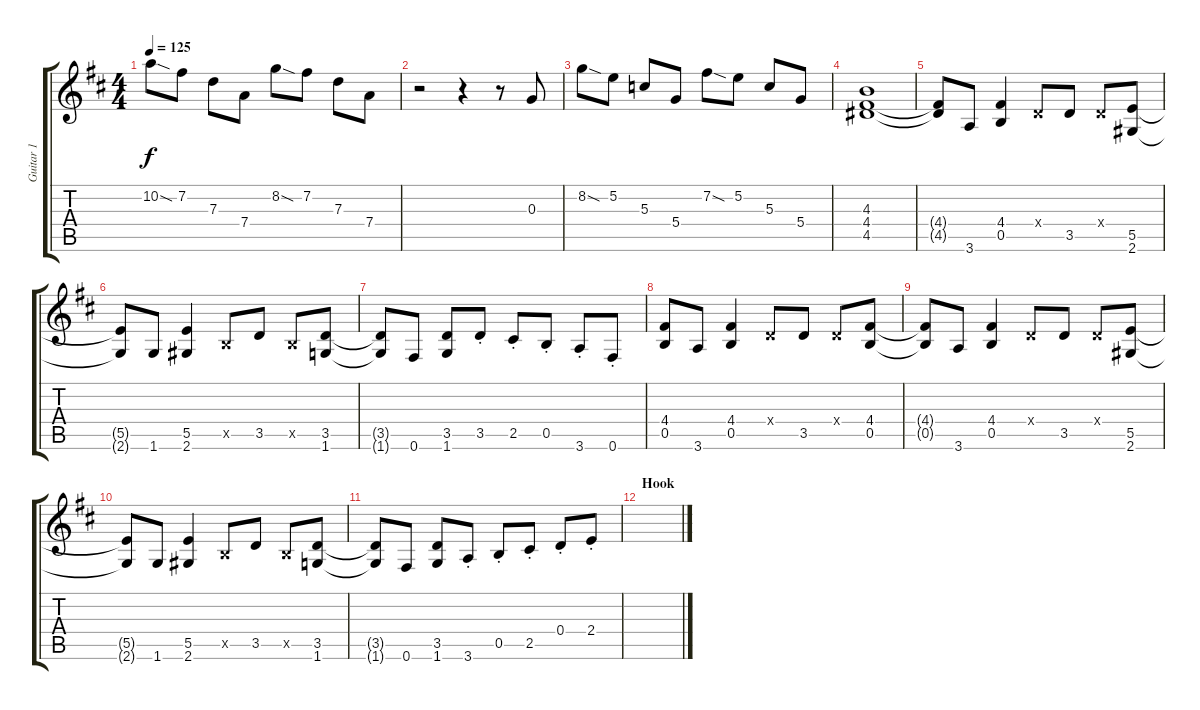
\track ("Guitar 1" "Guitar 1") {instrument electricguitarclean}
\staff {score tabs}
\tuning (E4 B3 G3 D3 B2 Gb2) {hide}
\ts (4 4)
\tempo 125
\clef g2
\ks bminor
10.2{sod}.8{dy f} 7.2.8 7.3.8 7.4.8 8.2{sod}.8 7.2.8 7.3.8 7.4.8 |
r.2 r.4 r.8 0.3.8 |
8.2{sod}.8 5.2.8 5.3.8 5.4.8 7.2{sod}.8 5.2.8 5.3.8 5.4.8 |
(4.3 4.4 4.5).1 |
(4.4{t} 4.5{t}).8 3.6.8 (4.4 0.5).4 0.4{x}.8 3.5.8 0.4{x}.8 (5.5 2.6).8 |
(5.5{t} 2.6{t}).8 1.6.8 (5.5 2.6).4 0.5{x}.8 3.5.8 0.5{x}.8 (3.5 1.6).8 |
(3.5{t} 1.6{t}).8 0.6.8 (3.5 1.6).8 3.5{st}.8 2.5{st}.8 0.5{st}.8 3.6{st}.8 0.6{st}.8 |
(4.4 0.5).8 3.6.8 (4.4 0.5).4 0.4{x}.8 3.5.8 0.4{x}.8 (4.4 0.5).8 |
(4.4{t} 0.5{t}).8 3.6.8 (4.4 0.5).4 0.4{x}.8 3.5.8 0.4{x}.8 (5.5 2.6).8 |
(5.5{t} 2.6{t}).8 1.6.8 (5.5 2.6).4 0.5{x}.8 3.5.8 0.5{x}.8 (3.5 1.6).8 |
(3.5{t} 1.6{t}).8 0.6.8 (3.5 1.6).8 3.6{st}.8 0.5{st}.8 2.5{st}.8 0.4{st}.8 2.4{st}.8 |
\section ("" "Hook")
